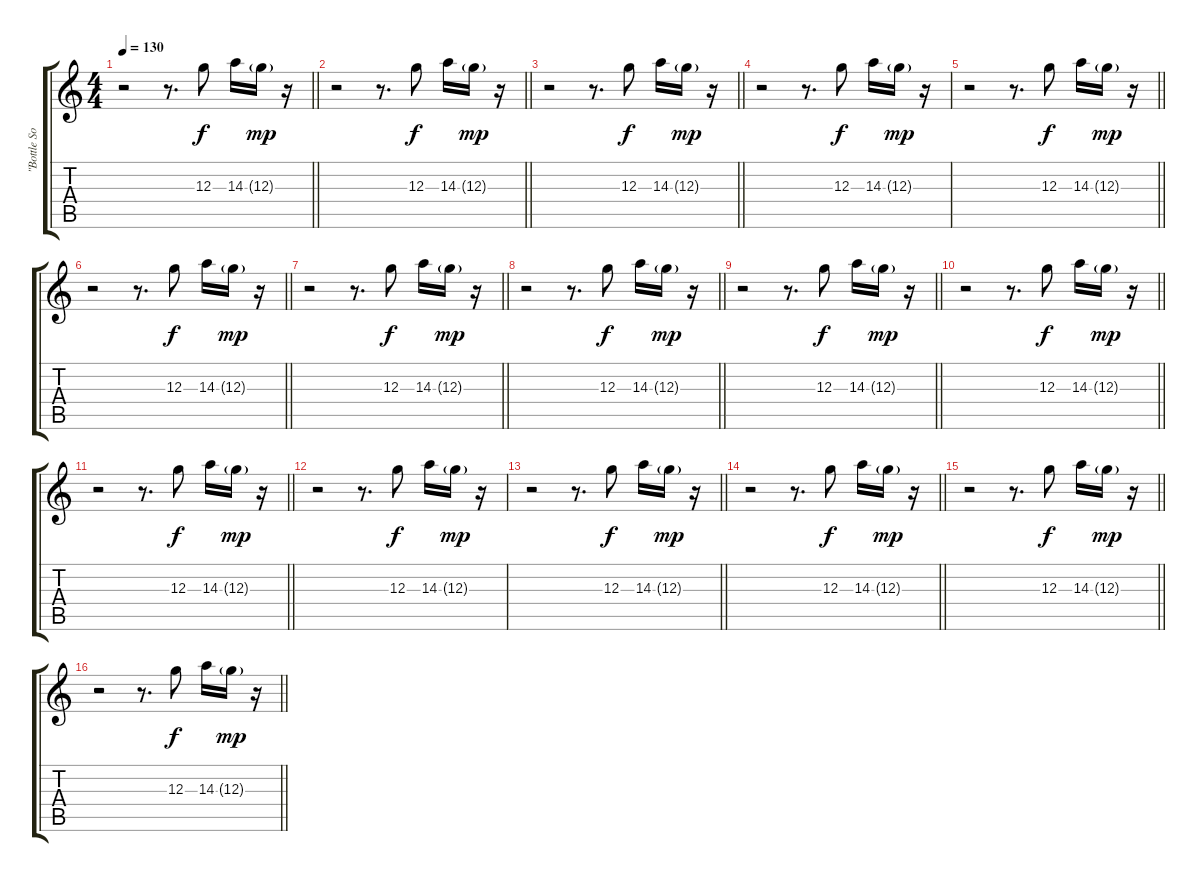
\track ("\"Bottle Sound\"" "\"Bottle So") {instrument electricguitarjazz}
\staff {score tabs}
\tuning (E4 B3 G3 D3 A2 E2) {hide}
\ts (4 4)
\tempo 130
\clef g2
\barLineRight lightlight
\ks c
r.2{dy mp} r.8{d} 12.3.8{dy f} 14.3.16 12.3{g}.16{dy mp} r.16 |
\barLineRight lightlight
r.2 r.8{d} 12.3.8{dy f} 14.3.16 12.3{g}.16{dy mp} r.16 |
\barLineRight lightlight
r.2 r.8{d} 12.3.8{dy f} 14.3.16 12.3{g}.16{dy mp} r.16 |
r.2 r.8{d} 12.3.8{dy f} 14.3.16 12.3{g}.16{dy mp} r.16 |
\barLineRight lightlight
r.2 r.8{d} 12.3.8{dy f} 14.3.16 12.3{g}.16{dy mp} r.16 |
\barLineRight lightlight
r.2 r.8{d} 12.3.8{dy f} 14.3.16 12.3{g}.16{dy mp} r.16 |
\barLineRight lightlight
r.2 r.8{d} 12.3.8{dy f} 14.3.16 12.3{g}.16{dy mp} r.16 |
\barLineRight lightlight
r.2 r.8{d} 12.3.8{dy f} 14.3.16 12.3{g}.16{dy mp} r.16 |
\barLineRight lightlight
r.2 r.8{d} 12.3.8{dy f} 14.3.16 12.3{g}.16{dy mp} r.16 |
\barLineRight lightlight
r.2 r.8{d} 12.3.8{dy f} 14.3.16 12.3{g}.16{dy mp} r.16 |
\barLineRight lightlight
r.2 r.8{d} 12.3.8{dy f} 14.3.16 12.3{g}.16{dy mp} r.16 |
r.2 r.8{d} 12.3.8{dy f} 14.3.16 12.3{g}.16{dy mp} r.16 |
\barLineRight lightlight
r.2 r.8{d} 12.3.8{dy f} 14.3.16 12.3{g}.16{dy mp} r.16 |
\barLineRight lightlight
r.2 r.8{d} 12.3.8{dy f} 14.3.16 12.3{g}.16{dy mp} r.16 |
\barLineRight lightlight
r.2 r.8{d} 12.3.8{dy f} 14.3.16 12.3{g}.16{dy mp} r.16 |
\barLineRight lightlight
r.2 r.8{d} 12.3.8{dy f} 14.3.16 12.3{g}.16{dy mp} r.16
